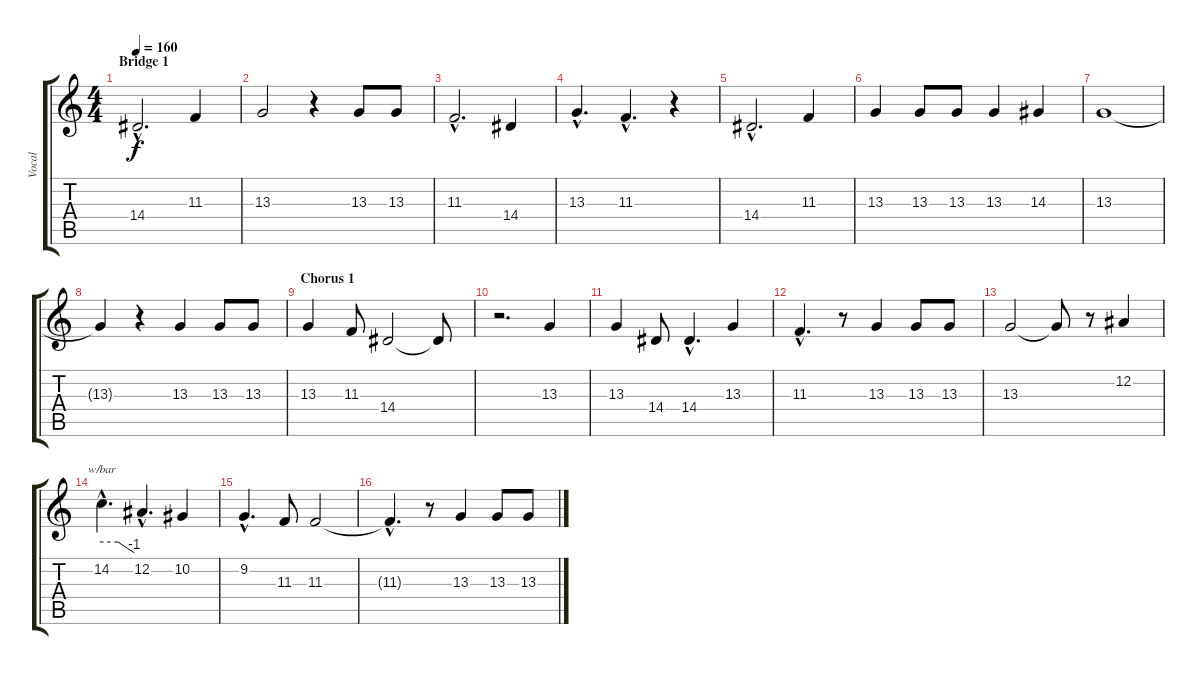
\track ("Vocal" "Vocal") {instrument viola}
\staff {score tabs}
\tuning (Eb4 Bb3 Gb3 Db3 Ab2 Eb2) {hide}
\ts (4 4)
\section ("" "Bridge 1")
\tempo 160
\clef g2
\ks c
14.4{hac}.2{d dy f} 11.3.4 |
13.3.2 r.4 13.3.8 13.3.8 |
11.3{hac}.2{d} 14.4.4 |
13.3{hac}.4{d} 11.3{hac}.4{d} r.4 |
14.4{hac}.2{d} 11.3.4 |
13.3.4 13.3.8 13.3.8 13.3.4 14.3.4 |
13.3.1 |
13.3{t}.4 r.4 13.3.4 13.3.8 13.3.8 |
\section ("" "Chorus 1")
13.3.4 11.3.8 14.4.2 14.4{t}.8 |
r.2{d} 13.3.4 |
13.3.4 14.4.8 14.4{hac}.4{d} 13.3.4 |
11.3{hac}.4{d} r.8 13.3.4 13.3.8 13.3.8 |
13.3.2 13.3{t}.8 r.8 12.2.4 |
14.2{hac}.4{d tbe (custom default 0 0 30 0 60 -4)} 12.2{hac}.4{d} 10.2.4 |
9.2{hac}.4{d} 11.3.8 11.3.2 |
11.3{hac t}.4{d} r.8 13.3.4 13.3.8 13.3.8
